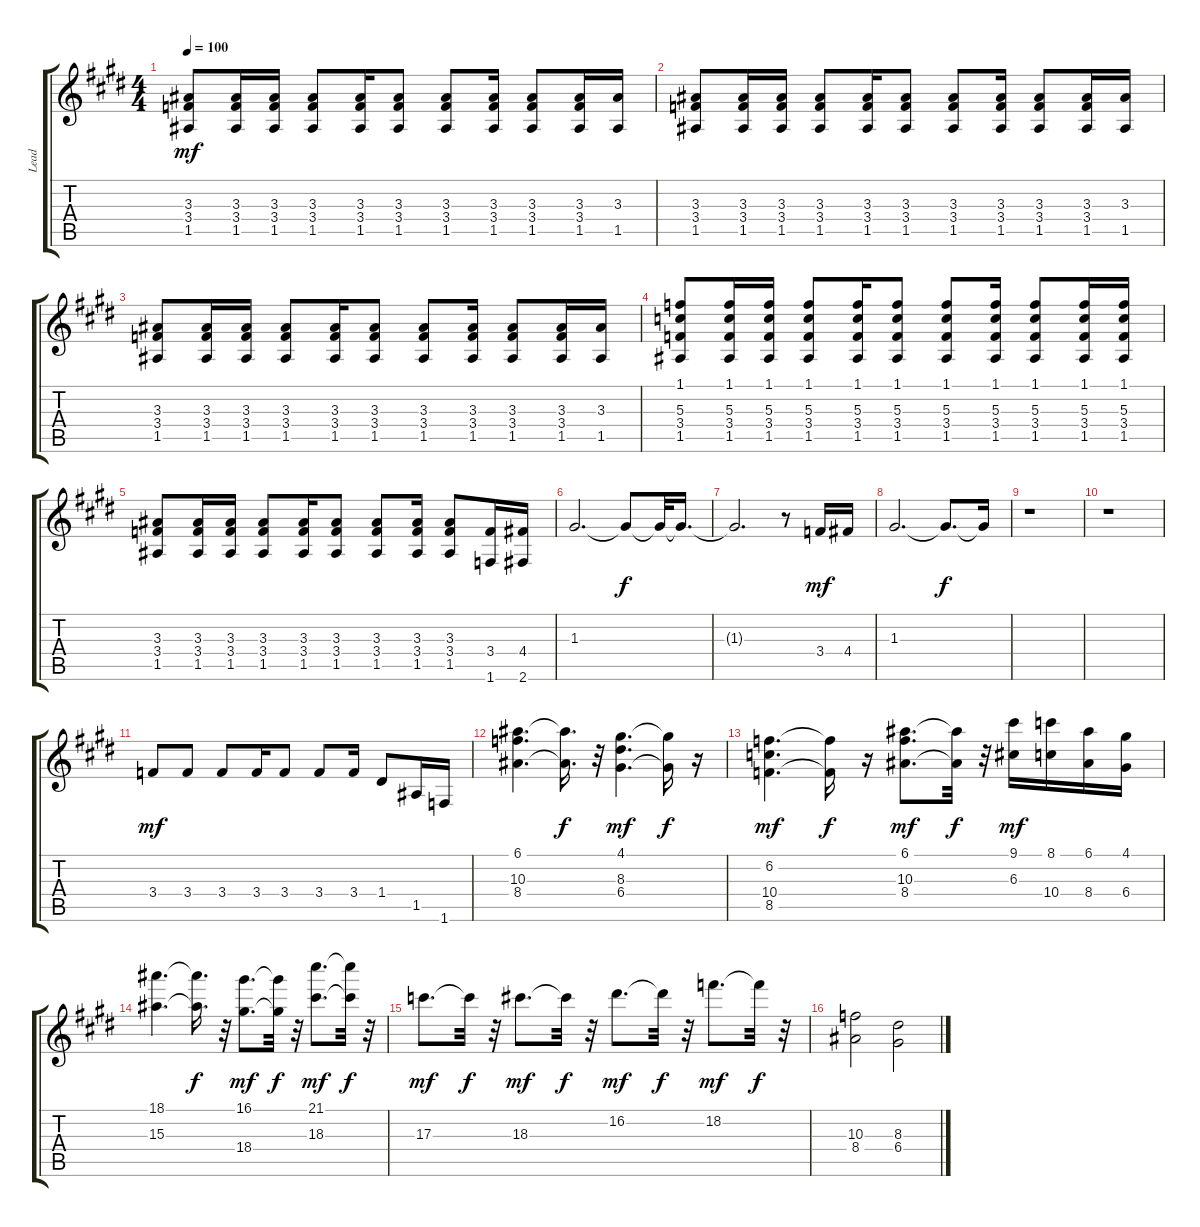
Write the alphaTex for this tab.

\track ("Lead" "Lead") {instrument electricguitarjazz}
\staff {score tabs}
\tuning (E4 B3 G3 D3 A2 E2) {hide}
\ts (4 4)
\tempo 100
\clef g2
\ks e
(3.3 3.4 1.5).8{dy mf} (3.3 3.4 1.5).16 (3.3 3.4 1.5).16 (3.3 3.4 1.5).8 (3.3 3.4 1.5).16 (3.3 3.4 1.5).8 (3.3 3.4 1.5).8 (3.3 3.4 1.5).16 (3.3 3.4 1.5).8 (3.3 3.4 1.5).16 (3.3 1.5).16 |
(3.3 3.4 1.5).8 (3.3 3.4 1.5).16 (3.3 3.4 1.5).16 (3.3 3.4 1.5).8 (3.3 3.4 1.5).16 (3.3 3.4 1.5).8 (3.3 3.4 1.5).8 (3.3 3.4 1.5).16 (3.3 3.4 1.5).8 (3.3 3.4 1.5).16 (3.3 1.5).16 |
(3.3 3.4 1.5).8 (3.3 3.4 1.5).16 (3.3 3.4 1.5).16 (3.3 3.4 1.5).8 (3.3 3.4 1.5).16 (3.3 3.4 1.5).8 (3.3 3.4 1.5).8 (3.3 3.4 1.5).16 (3.3 3.4 1.5).8 (3.3 3.4 1.5).16 (3.3 1.5).16 |
(1.1 5.3 3.4 1.5).8 (1.1 5.3 3.4 1.5).16 (1.1 5.3 3.4 1.5).16 (1.1 5.3 3.4 1.5).8 (1.1 5.3 3.4 1.5).16 (1.1 5.3 3.4 1.5).8 (1.1 5.3 3.4 1.5).8 (1.1 5.3 3.4 1.5).16 (1.1 5.3 3.4 1.5).8 (1.1 5.3 3.4 1.5).16 (1.1 5.3 3.4 1.5).16 |
(3.3 3.4 1.5).8 (3.3 3.4 1.5).16 (3.3 3.4 1.5).16 (3.3 3.4 1.5).8 (3.3 3.4 1.5).16 (3.3 3.4 1.5).8 (3.3 3.4 1.5).8 (3.3 3.4 1.5).16 (3.3 3.4 1.5).8 (3.4 1.6).16 (4.4 2.6).16 |
1.3.2{d} 1.3{t}.8{dy f} 1.3{t}.32 1.3{t}.16{d} |
1.3{t}.2{d} r.8 3.4.16{dy mf} 4.4.16 |
1.3.2{d} 1.3{t}.8{d dy f} 1.3{t}.16 |
r.1 |
r.1 |
3.4.8{dy mf} 3.4.8 3.4.8 3.4.16 3.4.8 3.4.8 3.4.16 1.4.8 1.5.16 1.6.16 |
(6.1 10.3 8.4).4{d} (6.1{t} 8.4{t}).16{d dy f} r.32 (4.1 8.3 6.4).4{d dy mf} (4.1{t} 6.4{t}).16{dy f} r.16 |
(6.2 10.4 8.5).4{d dy mf} (6.2{t} 8.5{t}).16{dy f} r.16 (6.1 10.3 8.4).8{d dy mf} (6.1{t} 8.4{t}).32{dy f} r.32 (9.1 6.3).16{dy mf} (8.1 10.4).16 (6.1 8.4).16 (4.1 6.4).16 |
(18.1 15.3).4{d} (18.1{t} 15.3{t}).16{d dy f} r.32 (16.1 18.4).8{d dy mf} (16.1{t} 18.4{t}).32{dy f} r.32 (21.1 18.3).8{d dy mf} (21.1{t} 18.3{t}).32{dy f} r.32 |
17.3.8{d dy mf} 17.3{t}.32{dy f} r.32 18.3.8{d dy mf} 18.3{t}.32{dy f} r.32 16.2.8{d dy mf} 16.2{t}.32{dy f} r.32 18.2.8{d dy mf} 18.2{t}.32{dy f} r.32 |
(10.3 8.4).2 (8.3 6.4).2
